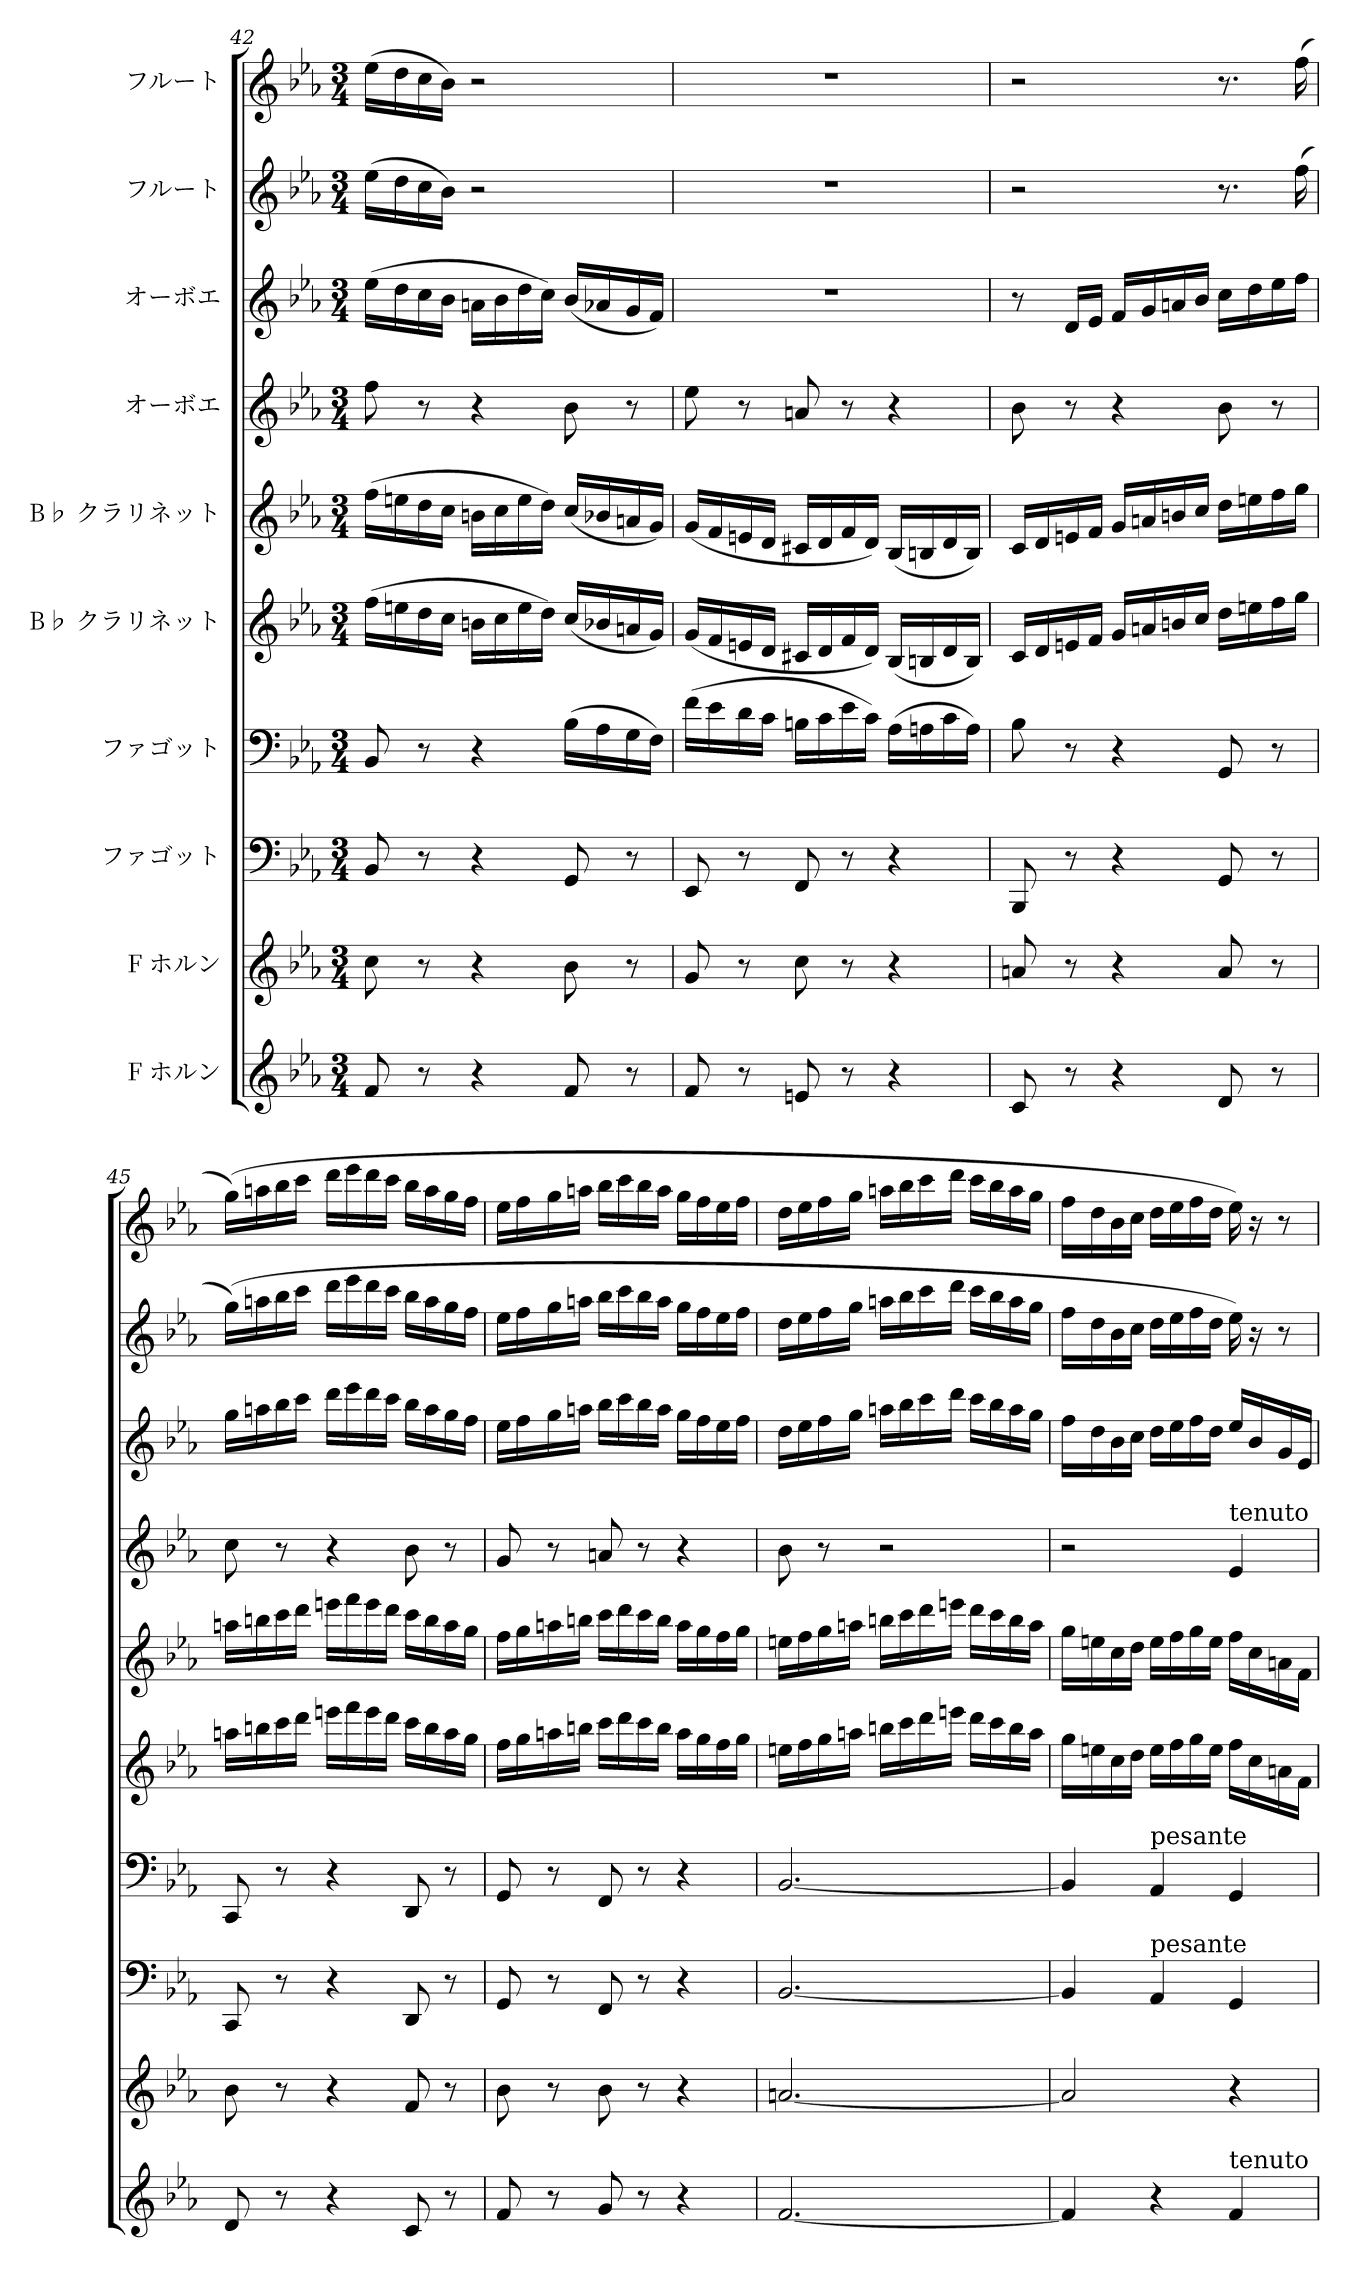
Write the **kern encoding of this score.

**kern	**kern	**kern	**kern	**kern	**kern	**kern	**kern	**kern	**kern
*part10	*part9	*part8	*part7	*part6	*part5	*part4	*part3	*part2	*part1
*staff10	*staff9	*staff8	*staff7	*staff6	*staff5	*staff4	*staff3	*staff2	*staff1
*I"F ホルン	*I"F ホルン	*I"ファゴット	*I"ファゴット	*I"B♭ クラリネット	*I"B♭ クラリネット	*I"オーボエ	*I"オーボエ	*I"フルート	*I"フルート
*clefG2	*clefG2	*clefF4	*clefF4	*clefG2	*clefG2	*clefG2	*clefG2	*clefG2	*clefG2
*ITrd4c7	*ITrd4c7	*	*	*ITrd1c2	*ITrd1c2	*	*	*	*
*k[b-e-a-d-]	*k[b-e-a-d-]	*k[b-e-a-]	*k[b-e-a-]	*k[b-e-a-d-g-]	*k[b-e-a-d-g-]	*k[b-e-a-]	*k[b-e-a-]	*k[b-e-a-]	*k[b-e-a-]
*M3/4	*M3/4	*M3/4	*M3/4	*M3/4	*M3/4	*M3/4	*M3/4	*M3/4	*M3/4
=42	=42	=42	=42	=42	=42	=42	=42	=42	=42
8B-/	8f\	8BB-/	8BB-/	(16ee-\LL	(16ee-\LL	8ff\	(16ee-\LL	(16ee-\LL	(16ee-\LL
.	.	.	.	16ddn\	16ddn\	.	16dd\	16dd\	16dd\
8r	8r	8r	8r	16cc\	16cc\	8r	16cc\	16cc\	16cc\
.	.	.	.	16b-\JJ	16b-\JJ	.	16b-\JJ	16b-\JJ)	16b-\JJ)
4r	4r	4r	4r	16an\LL	16an\LL	4r	16an\LL	2r	2r
.	.	.	.	16b-\	16b-\	.	16b-\	.	.
.	.	.	.	16dd\	16dd\	.	16dd\	.	.
.	.	.	.	16cc\JJ)	16cc\JJ)	.	16cc\JJ)	.	.
8B-/	8e-\	8GG/	(16B-\LL	(16b-/LL	(16b-/LL	8b-\	(16b-/LL	.	.
.	.	.	16A-\	16a-X/	16a-X/	.	16a-X/	.	.
8r	8r	8r	16G\	16gn/	16gn/	8r	16g/	.	.
.	.	.	16F\JJ)	16f/JJ)	16f/JJ)	.	16f/JJ)	.	.
!!LO:PB:g=z
=43	=43	=43	=43	=43	=43	=43	=43	=43	=43
8B-/	8c/	8EE-/	(16f\LL	(16f/LL	(16f/LL	8ee-\	2.r	2.r	2.r
.	.	.	16e-\	16e-/	16e-/	.	.	.	.
8r	8r	8r	16d\	16dn/	16dn/	8r	.	.	.
.	.	.	16c\JJ	16c/JJ	16c/JJ	.	.	.	.
8An/	8f\	8FF/	16Bn\LL	16Bn/LL	16Bn/LL	8an/	.	.	.
.	.	.	16c\	16c/	16c/	.	.	.	.
8r	8r	8r	16e-\	16e-/	16e-/	8r	.	.	.
.	.	.	16c\JJ)	16c/JJ)	16c/JJ)	.	.	.	.
4r	4r	4r	(16A-\LL	(16A-/LL	(16A-/LL	4r	.	.	.
.	.	.	16An\	16An/	16An/	.	.	.	.
.	.	.	16c\	16c/	16c/	.	.	.	.
.	.	.	16A\JJ)	16A/JJ)	16A/JJ)	.	.	.	.
=44	=44	=44	=44	=44	=44	=44	=44	=44	=44
8F/	8dn/	8BBB-/	8B-\	16B-/LL	16B-/LL	8b-\	8r	2r	2r
.	.	.	.	16c/	16c/	.	.	.	.
8r	8r	8r	8r	16dn/	16dn/	8r	16d/LL	.	.
.	.	.	.	16e-/JJ	16e-/JJ	.	16e-/JJ	.	.
4r	4r	4r	4r	16f/LL	16f/LL	4r	16f/LL	.	.
.	.	.	.	16gn/	16gn/	.	16g/	.	.
.	.	.	.	16an/	16an/	.	16an/	.	.
.	.	.	.	16b-/JJ	16b-/JJ	.	16b-/JJ	.	.
8G/	8d/	8GG/	8GG/	16cc\LL	16cc\LL	8b-\	16cc\LL	8.r	8.r
.	.	.	.	16ddn\	16ddn\	.	16dd\	.	.
8r	8r	8r	8r	16ee-\	16ee-\	8r	16ee-\	.	.
.	.	.	.	16ff\JJ	16ff\JJ	.	16ff\JJ	(16ff\	(16ff\
!!LO:PB:g=z
=45	=45	=45	=45	=45	=45	=45	=45	=45	=45
8G/	8e-\	8CC/	8CC/	16ggn\LL	16ggn\LL	8cc\	16gg\LL	(16gg\LL)	(16gg\LL)
.	.	.	.	16aan\	16aan\	.	16aan\	16aan\	16aan\
8r	8r	8r	8r	16bb-\	16bb-\	8r	16bb-\	16bb-\	16bb-\
.	.	.	.	16ccc\JJ	16ccc\JJ	.	16ccc\JJ	16ccc\JJ	16ccc\JJ
4r	4r	4r	4r	16dddn\LL	16dddn\LL	4r	16ddd\LL	16ddd\LL	16ddd\LL
.	.	.	.	16eee-\	16eee-\	.	16eee-\	16eee-\	16eee-\
.	.	.	.	16ddd\	16ddd\	.	16ddd\	16ddd\	16ddd\
.	.	.	.	16ccc\JJ	16ccc\JJ	.	16ccc\JJ	16ccc\JJ	16ccc\JJ
8F/	8B-/	8DD/	8DD/	16bb-\LL	16bb-\LL	8b-\	16bb-\LL	16bb-\LL	16bb-\LL
.	.	.	.	16aa\	16aa\	.	16aa\	16aa\	16aa\
8r	8r	8r	8r	16gg\	16gg\	8r	16gg\	16gg\	16gg\
.	.	.	.	16ff\JJ	16ff\JJ	.	16ff\JJ	16ff\JJ	16ff\JJ
=46	=46	=46	=46	=46	=46	=46	=46	=46	=46
8B-/	8e-\	8GG/	8GG/	16ee-\LL	16ee-\LL	8g/	16ee-\LL	16ee-\LL	16ee-\LL
.	.	.	.	16ff\	16ff\	.	16ff\	16ff\	16ff\
8r	8r	8r	8r	16ggn\	16ggn\	8r	16gg\	16gg\	16gg\
.	.	.	.	16aan\JJ	16aan\JJ	.	16aan\JJ	16aan\JJ	16aan\JJ
8c/	8e-\	8FF/	8FF/	16bb-\LL	16bb-\LL	8an/	16bb-\LL	16bb-\LL	16bb-\LL
.	.	.	.	16ccc\	16ccc\	.	16ccc\	16ccc\	16ccc\
8r	8r	8r	8r	16bb-\	16bb-\	8r	16bb-\	16bb-\	16bb-\
.	.	.	.	16aa\JJ	16aa\JJ	.	16aa\JJ	16aa\JJ	16aa\JJ
4r	4r	4r	4r	16gg\LL	16gg\LL	4r	16gg\LL	16gg\LL	16gg\LL
.	.	.	.	16ff\	16ff\	.	16ff\	16ff\	16ff\
.	.	.	.	16ee-\	16ee-\	.	16ee-\	16ee-\	16ee-\
.	.	.	.	16ff\JJ	16ff\JJ	.	16ff\JJ	16ff\JJ	16ff\JJ
!!LO:PB:g=z
=47	=47	=47	=47	=47	=47	=47	=47	=47	=47
[2.B-/	[2.dn/	[2.BB-/	[2.BB-/	16ddn\LL	16ddn\LL	8b-\	16dd\LL	16dd\LL	16dd\LL
.	.	.	.	16ee-\	16ee-\	.	16ee-\	16ee-\	16ee-\
.	.	.	.	16ff\	16ff\	8r	16ff\	16ff\	16ff\
.	.	.	.	16ggn\JJ	16ggn\JJ	.	16gg\JJ	16gg\JJ	16gg\JJ
.	.	.	.	16aan\LL	16aan\LL	2r	16aan\LL	16aan\LL	16aan\LL
.	.	.	.	16bb-\	16bb-\	.	16bb-\	16bb-\	16bb-\
.	.	.	.	16ccc\	16ccc\	.	16ccc\	16ccc\	16ccc\
.	.	.	.	16dddn\JJ	16dddn\JJ	.	16ddd\JJ	16ddd\JJ	16ddd\JJ
.	.	.	.	16ccc\LL	16ccc\LL	.	16ccc\LL	16ccc\LL	16ccc\LL
.	.	.	.	16bb-\	16bb-\	.	16bb-\	16bb-\	16bb-\
.	.	.	.	16aa\	16aa\	.	16aa\	16aa\	16aa\
.	.	.	.	16gg\JJ	16gg\JJ	.	16gg\JJ	16gg\JJ	16gg\JJ
=48	=48	=48	=48	=48	=48	=48	=48	=48	=48
4B-/]	2d/]	4BB-/]	4BB-/]	16ff\LL	16ff\LL	2r	16ff\LL	16ff\LL	16ff\LL
.	.	.	.	16ddn\	16ddn\	.	16dd\	16dd\	16dd\
.	.	.	.	16b-\	16b-\	.	16b-\	16b-\	16b-\
.	.	.	.	16cc\JJ	16cc\JJ	.	16cc\JJ	16cc\JJ	16cc\JJ
!	!	!	!LO:TX:a:t=pesante	!	!	!	!	!	!
!	!	!LO:TX:a:t=pesante	!	!	!	!	!	!	!
4r	.	4AA-/	4AA-/	16dd\LL	16dd\LL	.	16dd\LL	16dd\LL	16dd\LL
.	.	.	.	16ee-\	16ee-\	.	16ee-\	16ee-\	16ee-\
.	.	.	.	16ff\	16ff\	.	16ff\	16ff\	16ff\
.	.	.	.	16dd\JJ	16dd\JJ	.	16dd\JJ	16dd\JJ	16dd\JJ
!	!	!	!	!	!	!LO:TX:a:t=tenuto	!	!	!
!LO:TX:a:t=tenuto	!	!	!	!	!	!	!	!	!
4B-/	4r	4GG/	4GG/	16ee-\LL	16ee-\LL	4e-/	16ee-/LL	16ee-\)	16ee-\)
.	.	.	.	16b-\	16b-\	.	16b-/	16r	16r
.	.	.	.	16gn\	16gn\	.	16g/	8r	8r
.	.	.	.	16e-\JJ	16e-\JJ	.	16e-/JJ	.	.
=	=	=	=	=	=	=	=	=	=
*-	*-	*-	*-	*-	*-	*-	*-	*-	*-
